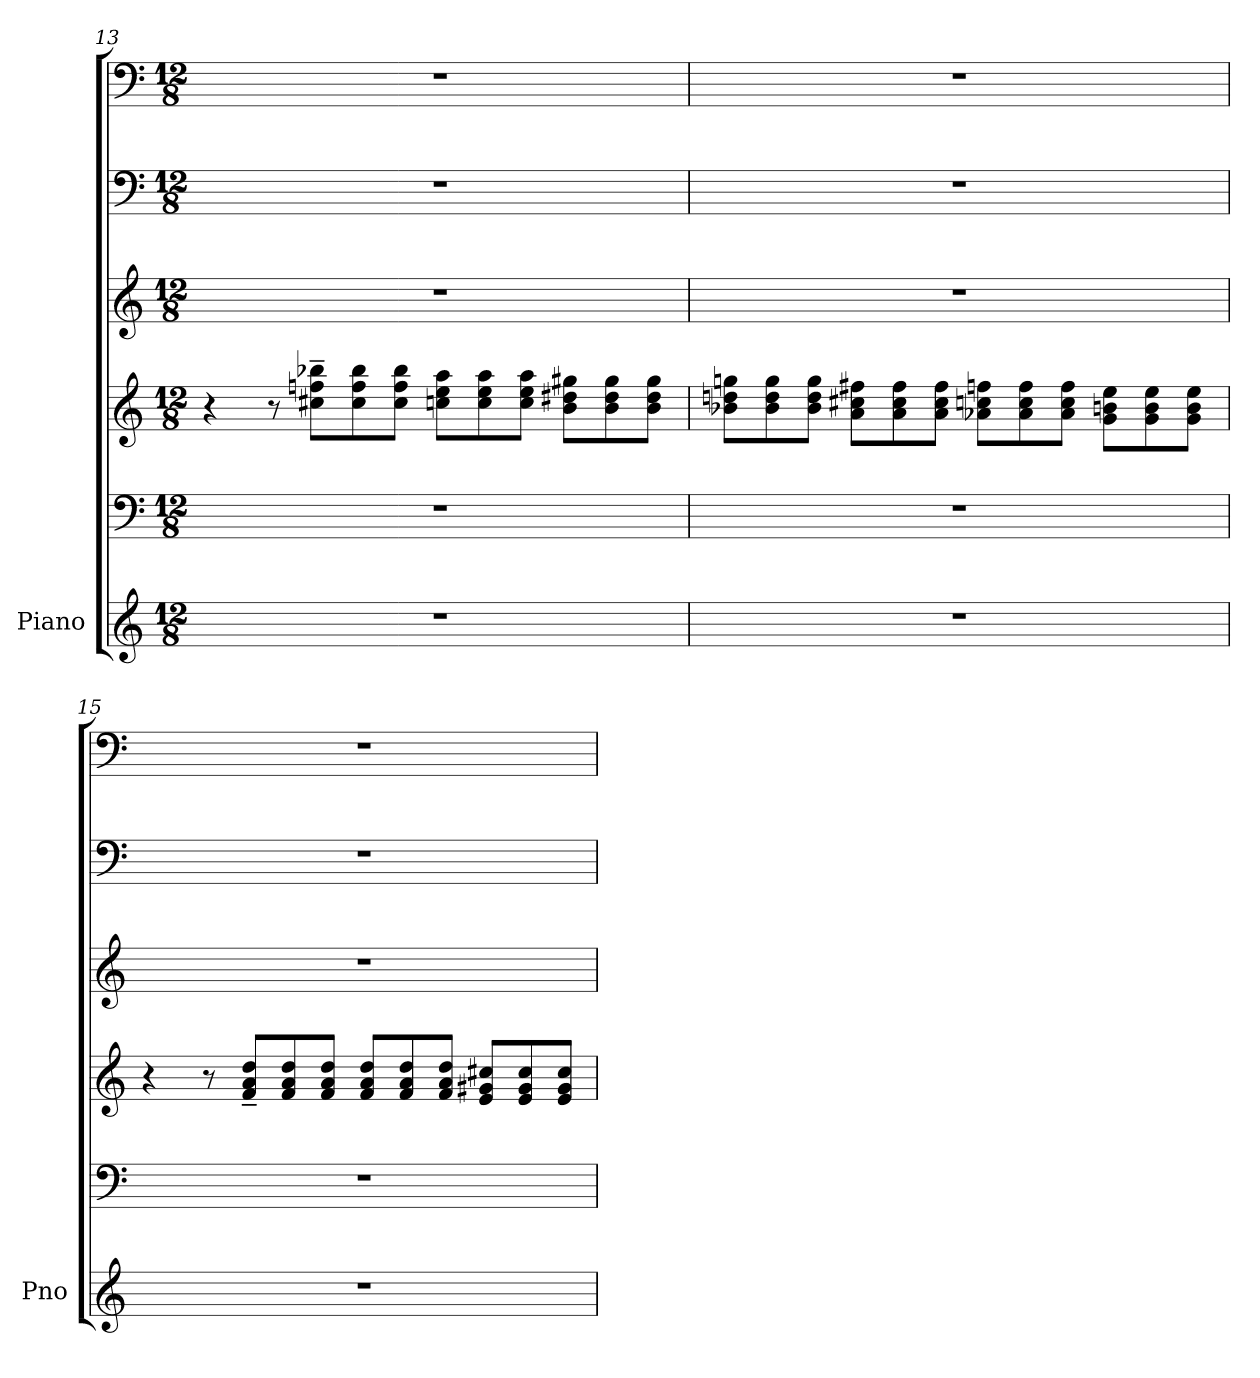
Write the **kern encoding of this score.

**kern	**kern	**kern	**kern	**kern	**kern
*part1	*part1	*part1	*part1	*part1	*part1
*staff6	*staff5	*staff4	*staff3	*staff2	*staff1
*I"Piano	*	*	*	*	*
*I'Pno	*	*	*	*	*
!!LO:LB:g=z
*clefG2	*clefF4	*clefG2	*clefG2	*clefF4	*clefF4
*k[]	*k[]	*k[]	*k[]	*k[]	*k[]
*M12/8	*M12/8	*M12/8	*M12/8	*M12/8	*M12/8
=13	=13	=13	=13	=13	=13
1.r	1.r	4r	1.r	1.r	1.r
.	.	8r	.	.	.
*	*	*	*	*	*MM220
.	.	8cc#X\~ 8ffn\~ 8bb-X\~L	.	.	.
.	.	8cc#\ 8ff\ 8bb-\	.	.	.
.	.	8cc#\ 8ff\ 8bb-\J	.	.	.
.	.	8ccn\ 8ee\ 8aa\L	.	.	.
.	.	8cc\ 8ee\ 8aa\	.	.	.
.	.	8cc\ 8ee\ 8aa\J	.	.	.
.	.	8b\ 8dd#X\ 8gg#X\L	.	.	.
.	.	8b\ 8dd#\ 8gg#\	.	.	.
.	.	8b\ 8dd#\ 8gg#\J	.	.	.
=14	=14	=14	=14	=14	=14
1.r	1.r	8b-X\ 8ddn\ 8ggn\L	1.r	1.r	1.r
.	.	8b-\ 8dd\ 8gg\	.	.	.
.	.	8b-\ 8dd\ 8gg\J	.	.	.
.	.	8a\ 8cc#X\ 8ff#X\L	.	.	.
.	.	8a\ 8cc#\ 8ff#\	.	.	.
.	.	8a\ 8cc#\ 8ff#\J	.	.	.
.	.	8a-X\ 8ccn\ 8ffn\L	.	.	.
.	.	8a-\ 8cc\ 8ff\	.	.	.
.	.	8a-\ 8cc\ 8ff\J	.	.	.
.	.	8g\ 8bn\ 8ee\L	.	.	.
.	.	8g\ 8b\ 8ee\	.	.	.
*	*	*	*	*	*MM120
.	.	8g\ 8b\ 8ee\J	.	.	.
=15	=15	=15	=15	=15	=15
1.r	1.r	4r	1.r	1.r	1.r
.	.	8r	.	.	.
*	*	*	*	*	*MM220
.	.	8f/~ 8a/~ 8dd/~L	.	.	.
.	.	8f/ 8a/ 8dd/	.	.	.
.	.	8f/ 8a/ 8dd/J	.	.	.
*	*	*	*	*	*MM230
.	.	8f/ 8a/ 8dd/L	.	.	.
.	.	8f/ 8a/ 8dd/	.	.	.
.	.	8f/ 8a/ 8dd/J	.	.	.
*	*	*	*	*	*MM200
.	.	8e/ 8g#X/ 8cc#X/L	.	.	.
*	*	*	*	*	*MM190
.	.	8e/ 8g#/ 8cc#/	.	.	.
*	*	*	*	*	*MM180
.	.	8e/ 8g#/ 8cc#/J	.	.	.
=	=	=	=	=	=
*-	*-	*-	*-	*-	*-
